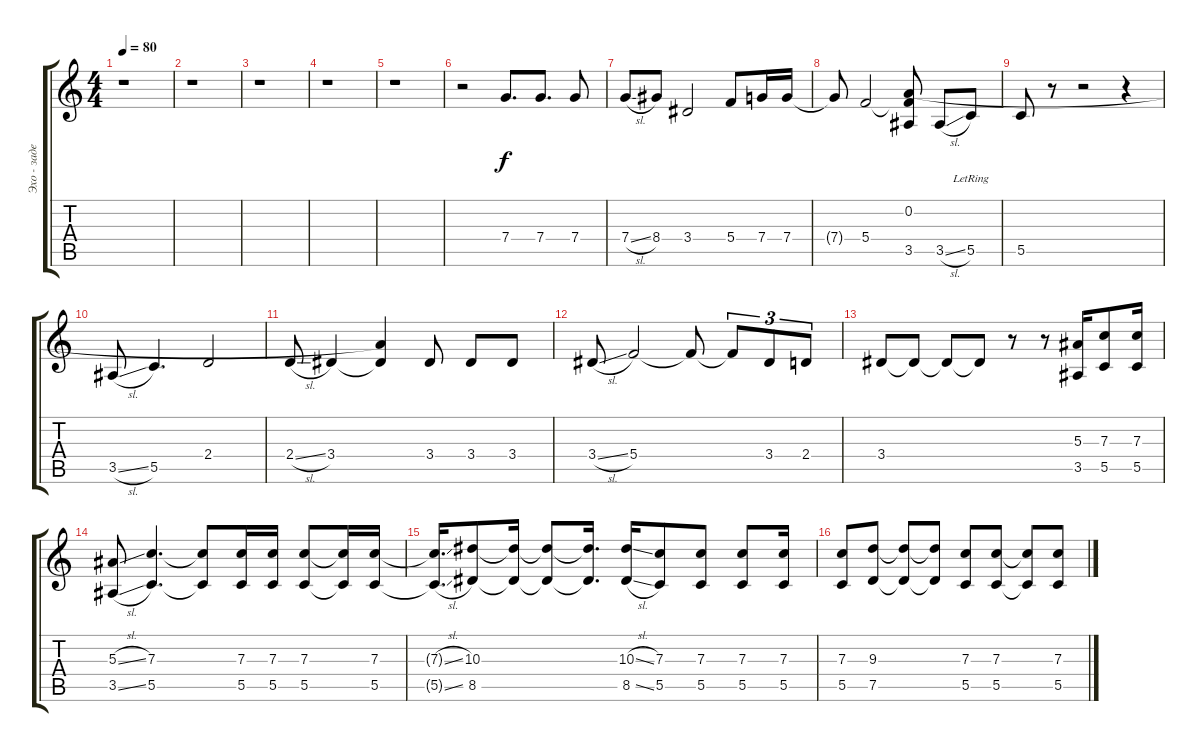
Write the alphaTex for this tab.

\track ("Эхо - задержка - вокал" "Эхо - заде") {instrument overdrivenguitar}
\staff {score tabs}
\tuning (D4 A3 F3 C3 G2 C2) {hide}
\ts (4 4)
\tempo 80
\clef g2
\ks c
r.1{dy f} |
r.1 |
r.1 |
r.1 |
r.1 |
r.2{volume 16 instrument overdrivenguitar} 7.4.8{d} 7.4.8{d} 7.4.8 |
7.4{sl}.8 8.4.8 3.4.2 5.4.8 7.4.16 7.4.16 |
7.4{t}.8 5.4.2 (0.2 5.4{t} 3.5).8 3.5{sl}.8 5.5{lr}.8 |
5.5.8 r.8 r.2 r.4 |
3.5{sl}.8 5.5.4{d} 2.4.2 |
2.4{sl}.8 3.4.4 (0.2{t} 3.4{t}).4 3.4.8 3.4.8 3.4.8 |
3.4{sl}.8 5.4.2 5.4{t}.8 5.4{t}.8{tu (3 2)} 3.4.8{tu (3 2)} 2.4.8{tu (3 2)} |
3.4.8{volume 0} 3.4{t}.8 3.4{t}.8 3.4{t}.8 r.8 r.8{volume 10} (5.3 3.5).16 (7.3 5.5).8 (7.3 5.5).16 |
(5.3{sl} 3.5{sl}).8 (7.3 5.5).4{d} (7.3{t} 5.5{t}).8 (7.3 5.5).16 (7.3 5.5).16 (7.3 5.5).8 (7.3{t} 5.5{t}).16 (7.3 5.5).16 |
(7.3{sl t} 5.5{sl t}).16{d} (10.3 8.5).8 (10.3{t} 8.5{t}).16 (10.3{t} 8.5{t}).8 (10.3{t} 8.5{t}).16{d} (10.3{sl} 8.5{sl}).16 (7.3 5.5).8 (7.3 5.5).8 (7.3 5.5).8 (7.3 5.5).16 |
(7.3 5.5).8 (9.3 7.5).8 (9.3{t} 7.5{t}).8 (9.3{t} 7.5{t}).8 (7.3 5.5).8 (7.3 5.5).8 (7.3{t} 5.5{t}).8 (7.3 5.5).8
